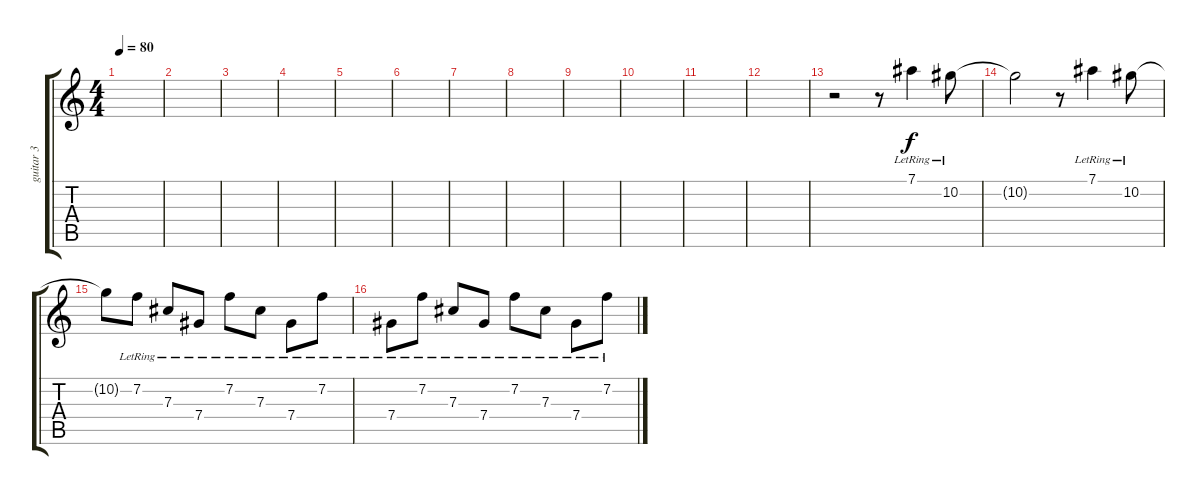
\track ("guitar 3" "guitar 3") {instrument electricguitarclean}
\staff {score tabs}
\tuning (Eb4 Bb3 Gb3 Db3 Ab2 Db2) {hide}
\ts (4 4)
\tempo 80
\clef g2
\ks c
|
|
|
|
|
|
|
|
|
|
|
|
r.2 r.8 7.1{lr}.4 10.2{lr}.8 |
10.2{t}.2 r.8 7.1{lr}.4 10.2{lr}.8 |
10.2{t}.8 7.2{lr}.8 7.3{lr}.8 7.4{lr}.8 7.2{lr}.8 7.3{lr}.8 7.4{lr}.8 7.2{lr}.8 |
7.4{lr}.8 7.2{lr}.8 7.3{lr}.8 7.4{lr}.8 7.2{lr}.8 7.3{lr}.8 7.4{lr}.8 7.2{lr}.8
